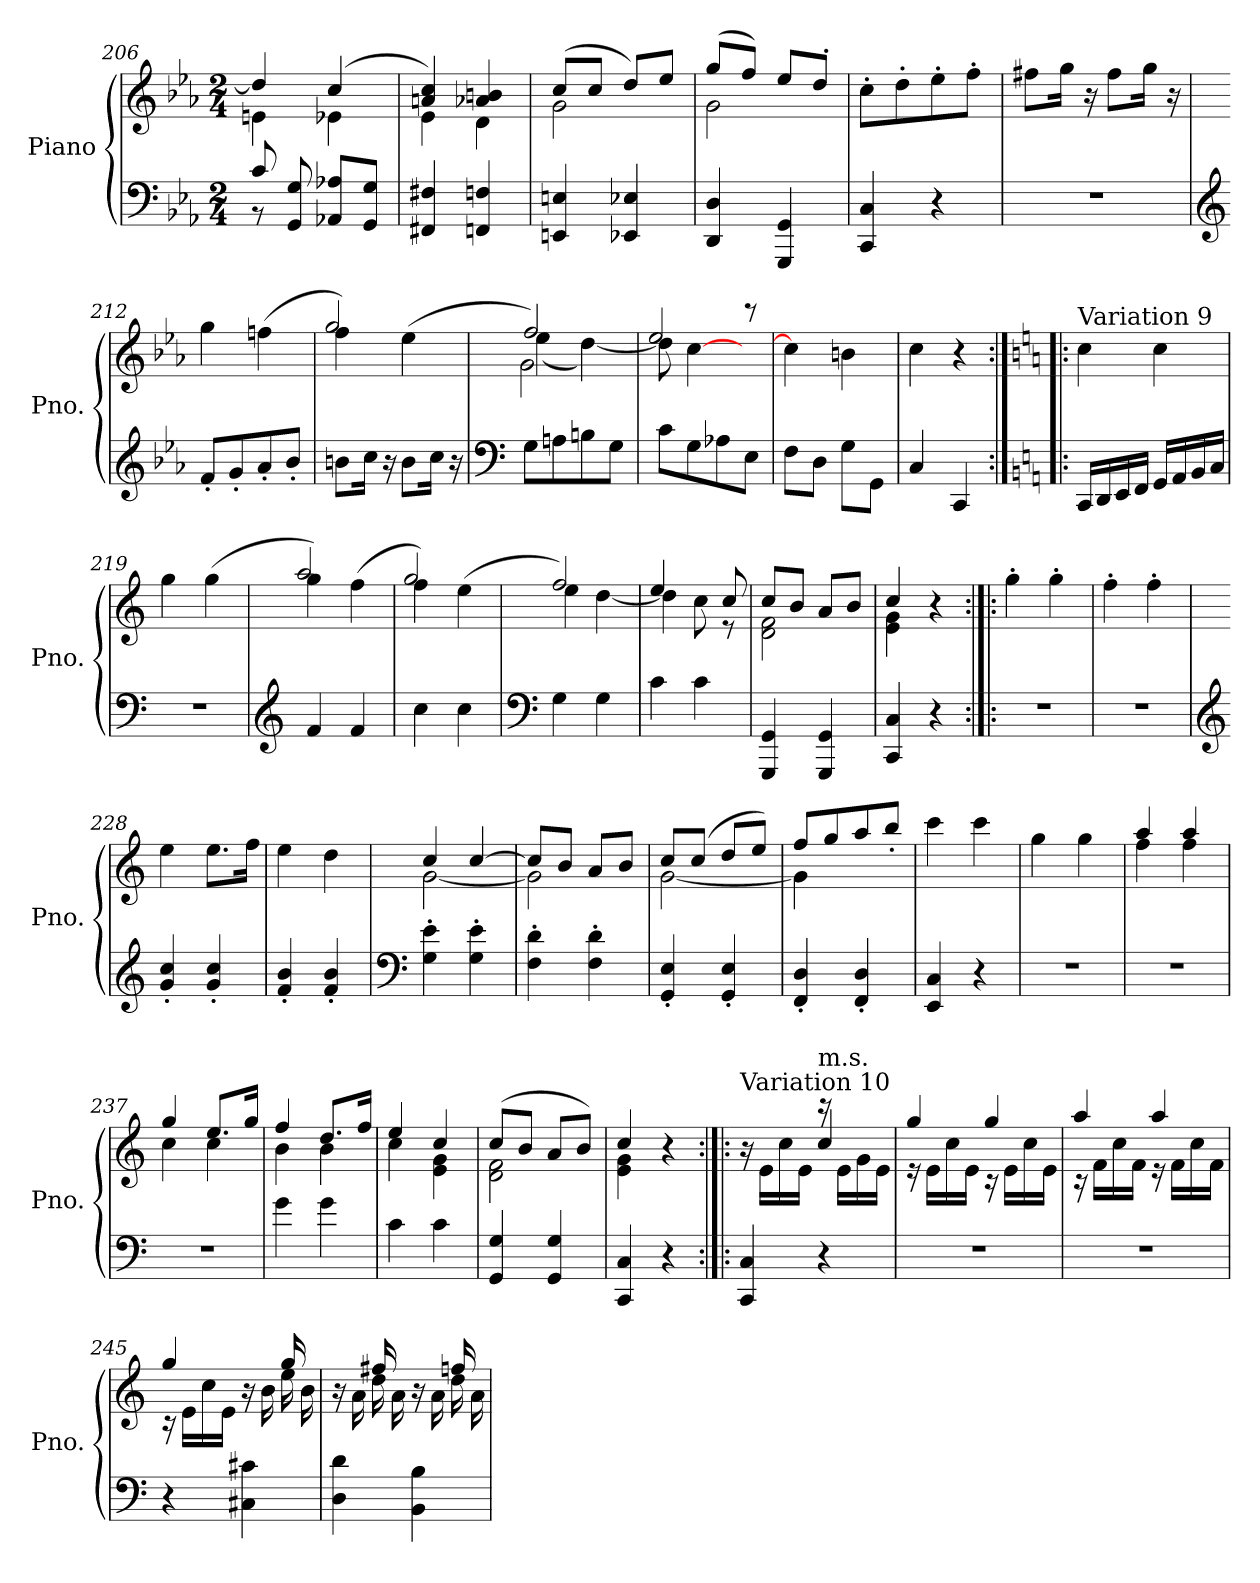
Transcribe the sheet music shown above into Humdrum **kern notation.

**kern	**kern
*part1	*part1
*staff2	*staff1
*I"Piano	*
*I'Pno.	*
*clefF4	*clefG2
*k[b-e-a-]	*k[b-e-a-]
*M2/4	*M2/4
=206	=206
*^	*^
8c/	8r	4dd/]	4en\
8GG/ 8G/	4.ryy	.	.
8AA-X/ 8A-X/L	.	(>4cc/	4e-X\
8GG/ 8G/J	.	.	.
*v	*v	*	*
=207	=207	=207
4FF#X/ 4F#X/	4an/ 4cc/)	4e-\
4FFn/ 4Fn/	4a-X/ 4bn/	4d\
=208	=208	=208
4EEn/ 4En/	(>8cc/L	2g\
.	8cc/J	.
4EE-X/ 4E-X/	8dd/L)	.
.	8ee-/J	.
=209	=209	=209
4DD/ 4D/	(>8gg/L	2g\
.	8ff/J)	.
4GGG/ 4GG/	8ee-/L	.
.	8dd'/J	.
*	*v	*v
=210	=210
4CC/ 4C/	8cc'\L
.	8dd'\
4r	8ee-'\
.	8ff'\J
=211	=211
2r	8ff#X\L
.	16gg\Jk
.	16r
.	8ff#\L
.	16gg\Jk
.	16r
=212	=212
*clefG2	*
8f'/L	4gg\
8g'/	.
8a-'/	(>4ffn\
8b-'/J	.
=213	=213
*	*^
8bn\L	4ff\)	2gg/
16cc\Jk	.	.
16r	.	.
8b\L	(<4ee-\	.
16cc\Jk	.	.
16r	.	.
*	*v	*v
=214	=214
*clefF4	*
*	*^
*	*	*^
8G\L	2ff/)	(<4ee-\	2g\
8An\	.	.	.
8Bn\	.	[4dd\)	.
8G\J	.	.	.
*	*	*v	*v
!!LO:LB:g=z
=215	=215	=215
8c\L	8dd\]	2ee-/
8G\	[4cc\	.
8A-X\	.	.
8E-\J	8r	.
*	*v	*v
=216	=216
8F\L	4cc\]
8D\J	.
8G\L	4bn\
8GG\J	.
=217	=217
4C/	4cc\
4CC/	4r
!!LO:LB:g=z
=218:|!|:	=218:|!|:
*k[]	*k[]
!	!LO:TX:a:t=Variation 9
16CC/LL	4cc\
16DD/	.
16EE/	.
16FF/JJ	.
16GG/LL	4cc\
16AA/	.
16BB/	.
16C/JJ	.
=219	=219
2r	4gg\
.	(>4gg\
=220	=220
*clefG2	*
*	*^
4f/	4gg\)	2aa/
4f/	(<4ff\	.
=221	=221	=221
4cc\	4ff\)	2gg/
4cc\	(<4ee\	.
=222	=222	=222
*clefF4	*	*
4G\	2ff/)	4ee\
4G\	.	[4dd\
=223	=223	=223
4c\	4ee/	4dd\]
4c\	8ryy	8cc\
.	8cc/	8r
=224	=224	=224
4GGG/ 4GG/	8cc/L	2d\ 2f\
.	8b/J	.
4GGG/ 4GG/	8a/L	.
.	8b/J	.
=225	=225	=225
4CC/ 4C/	4cc/	4e\ 4g\
4r	4r	4ryy
*	*v	*v
=226:|!|:	=226:|!|:
2r	4gg'\
.	4gg'\
=227	=227
2r	4ff'\
.	4ff'\
=228	=228
*clefG2	*
4g/' 4cc/'	4ee\
4g/' 4cc/'	8.ee\L
.	16ff\Jk
=229	=229
4f/' 4b/'	4ee\
4f/' 4b/'	4dd\
=230	=230
*clefF4	*
*	*^
4G\' 4e\'	4cc/	[2g\
4G\' 4e\'	[4cc/	.
!!LO:LB:g=z	!!
=231	=231	=231
4F\' 4d\'	8cc/L]	2g\]
.	8b/J	.
4F\' 4d\'	8a/L	.
.	8b/J	.
=232	=232	=232
4GG/' 4E/'	8cc/L	[2g\
.	(>8cc/J	.
4GG/' 4E/'	8dd/L	.
.	8ee/J)	.
=233	=233	=233
4FF/' 4D/'	8ff/L	4g\]
.	8gg/	.
4FF/' 4D/'	8aa/	4ryy
.	8bb'/J	.
*	*v	*v
=234	=234
4EE/ 4C/	4ccc\
4r	4ccc\
=235	=235
2r	4gg\
.	4gg\
=236	=236
*	*^
2r	4aa/	4ff\
.	4aa/	4ff\
=237	=237	=237
2r	4gg/	4cc\
.	8.ee/L	4cc\
.	16gg/Jk	.
=238	=238	=238
4g\	4ff/	4b\
4g\	8.dd/L	4b\
.	16ff/Jk	.
=239	=239	=239
4c\	4ee/	4cc\
4c\	4cc/	4e\ 4g\
=240	=240	=240
4GG/ 4G/	(>8cc/L	2d\ 2f\
.	8b/J	.
4GG/ 4G/	8a/L	.
.	8b/J)	.
=241	=241	=241
4CC/ 4C/	4cc/	4e\ 4g\
4r	4r	4ryy
!!LO:PB:g=z	!!
=242:|!|:	=242:|!|:	=242:|!|:
!	!LO:TX:a:t=Variation 10	!
4CC/ 4C/	16r	4ryy
.	16e\LL	.
.	16cc\	.
.	16e\JJ	.
!	!LO:TX:a:t=m.s.	!
4r	16r	4cc/
.	16e\LL	.
.	16g\	.
.	16e\JJ	.
=243	=243	=243
2r	4gg/	16r
.	.	16e\LL
.	.	16cc\
.	.	16e\JJ
.	4gg/	16r
.	.	16e\LL
.	.	16cc\
.	.	16e\JJ
=244	=244	=244
2r	4aa/	16r
.	.	16f\LL
.	.	16cc\
.	.	16f\JJ
.	4aa/	16r
.	.	16f\LL
.	.	16cc\
.	.	16f\JJ
=245	=245	=245
4r	4gg/	16r
.	.	16e\LL
.	.	16cc\
.	.	16e\JJ
4C#X\ 4c#X\	8ryy	16r
.	.	16b\
.	16gg/	16ee\
.	16ryy	16b\
=246	=246	=246
4D\ 4d\	8ryy	16r
.	.	16a\
.	16ff#X/	16dd\
.	8.ryy	16a\
4BB\ 4B\	.	16r
.	.	16a\
.	16ffn/	16dd\
.	16ryy	16a\
*	*v	*v
=	=
*-	*-
